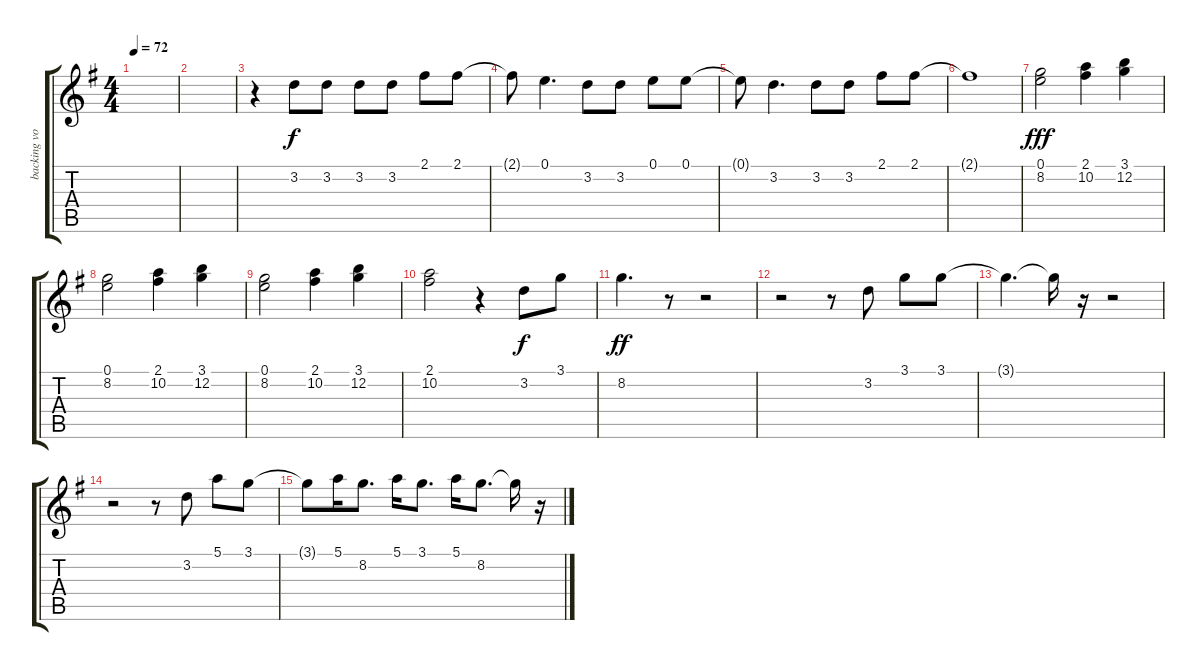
\track ("backing vocal (Dabiel-miKe)" "backing vo") {instrument acousticguitarsteel}
\staff {score tabs}
\tuning (E4 B3 G3 D3 A2 E2) {hide}
\ts (4 4)
\tempo 72
\clef g2
\ks g
|
|
r.4 3.2.8 3.2.8 3.2.8 3.2.8 2.1.8 2.1.8 |
2.1{t}.8 0.1.4{d} 3.2.8 3.2.8 0.1.8 0.1.8 |
0.1{t}.8 3.2.4{d} 3.2.8 3.2.8 2.1.8 2.1.8 |
2.1{t}.1 |
(0.1 8.2).2{dy fff} (2.1 10.2).4 (3.1 12.2).4 |
(0.1 8.2).2 (2.1 10.2).4 (3.1 12.2).4 |
(0.1 8.2).2 (2.1 10.2).4 (3.1 12.2).4 |
(2.1 10.2).2 r.4 3.2.8{dy f} 3.1.8 |
8.2.4{d dy ff} r.8 r.2 |
r.2 r.8 3.2.8 3.1.8 3.1.8 |
3.1{t}.4{d} 3.1{t}.16 r.16 r.2 |
r.2 r.8 3.2.8 5.1.8 3.1.8 |
3.1{t}.8 5.1.16 8.2.8{d} 5.1.16 3.1.8{d} 5.1.16 8.2.8{d} 8.2{t}.16 r.16
